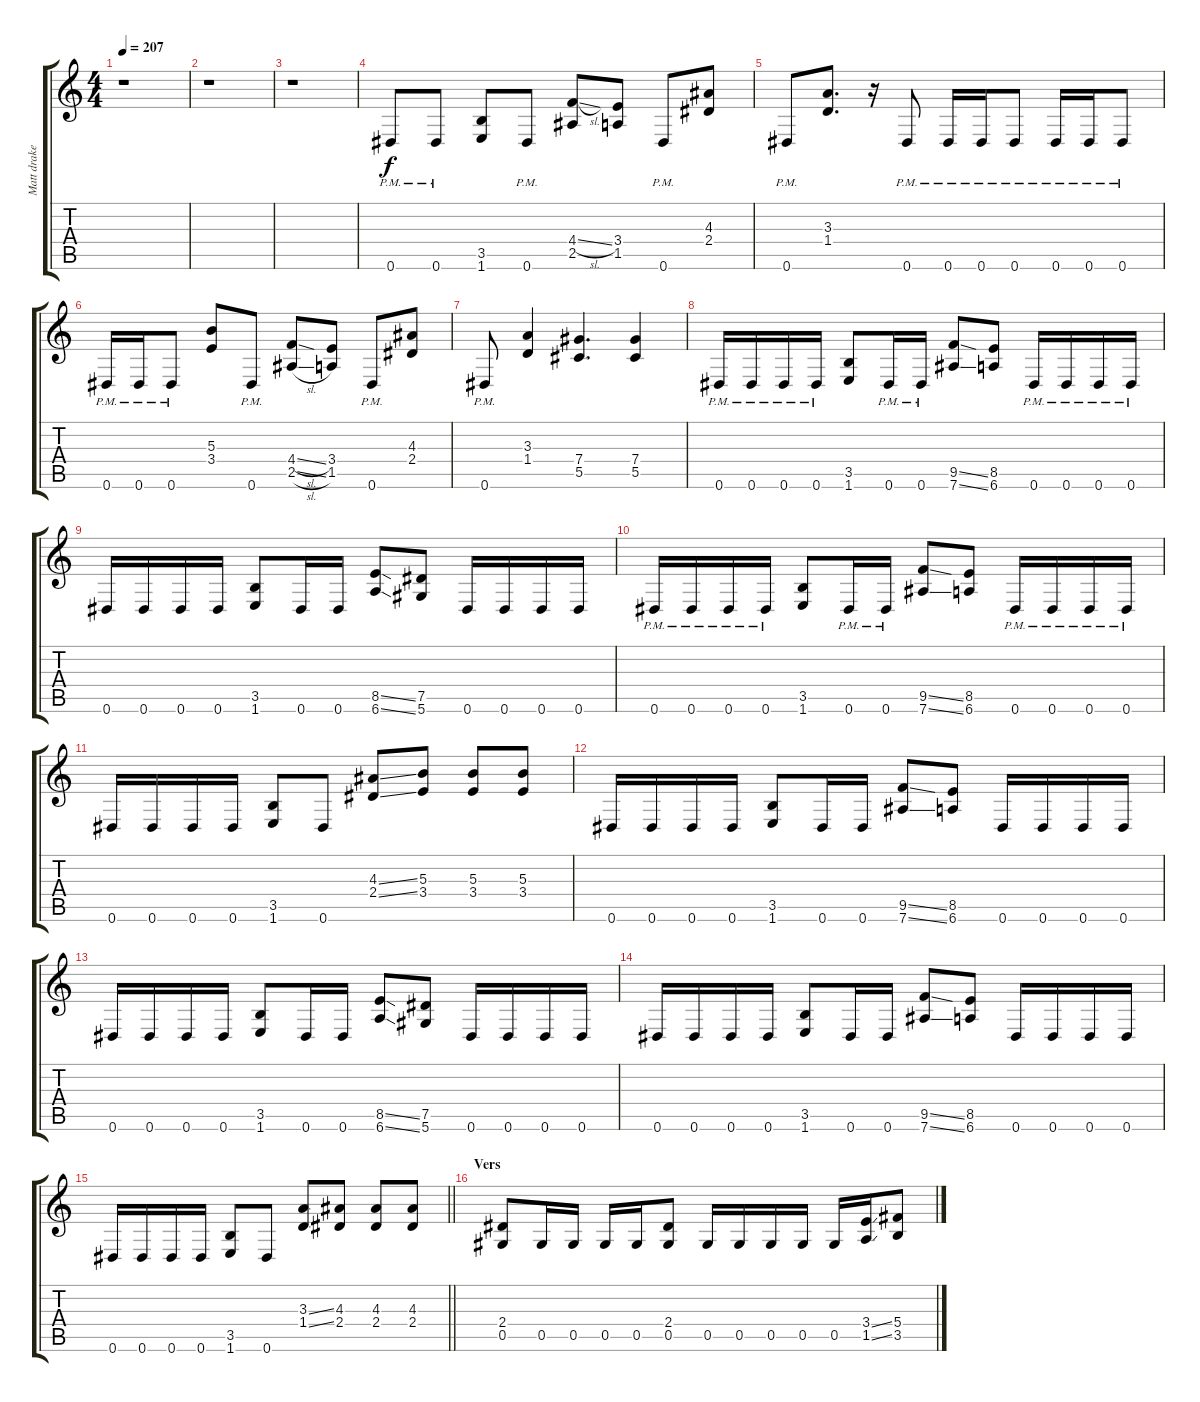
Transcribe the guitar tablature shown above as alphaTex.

\track ("Matt drake" "Matt drake") {instrument distortionguitar}
\staff {score tabs}
\tuning (Eb4 Bb3 Gb3 Db3 Ab2 Eb2) {hide}
\ts (4 4)
\tempo 207
\clef g2
\ks c
r.1{dy f} |
r.1 |
r.1 |
0.6{pm}.8 0.6{pm}.8 (3.5 1.6).8 0.6{pm}.8 (4.4{sl} 2.5).8 (3.4 1.5).8 0.6{pm}.8 (4.3 2.4).8 |
0.6{pm}.8 (3.3 1.4).8{d} r.16 0.6{pm}.8 0.6{pm}.16 0.6{pm}.16 0.6{pm}.8 0.6{pm}.16 0.6{pm}.16 0.6{pm}.8 |
0.6{pm}.16 0.6{pm}.16 0.6{pm}.8 (5.3 3.4).8 0.6{pm}.8 (4.4{sl} 2.5{sl}).8 (3.4 1.5).8 0.6{pm}.8 (4.3 2.4).8 |
0.6{pm}.8 (3.3 1.4).4 (7.4 5.5).4{d} (7.4 5.5).4 |
0.6{pm}.16 0.6{pm}.16 0.6{pm}.16 0.6{pm}.16 (3.5 1.6).8 0.6{pm}.16 0.6{pm}.16 (9.5{ss} 7.6{ss}).8 (8.5 6.6).8 0.6{pm}.16 0.6{pm}.16 0.6{pm}.16 0.6{pm}.16 |
0.6.16 0.6.16 0.6.16 0.6.16 (3.5 1.6).8 0.6.16 0.6.16 (8.5{ss} 6.6{ss}).8 (7.5 5.6).8 0.6.16 0.6.16 0.6.16 0.6.16 |
0.6{pm}.16 0.6{pm}.16 0.6{pm}.16 0.6{pm}.16 (3.5 1.6).8 0.6{pm}.16 0.6{pm}.16 (9.5{ss} 7.6{ss}).8 (8.5 6.6).8 0.6{pm}.16 0.6{pm}.16 0.6{pm}.16 0.6{pm}.16 |
0.6.16 0.6.16 0.6.16 0.6.16 (3.5 1.6).8 0.6.8 (4.3{ss} 2.4{ss}).8 (5.3 3.4).8 (5.3 3.4).8 (5.3 3.4).8 |
0.6.16 0.6.16 0.6.16 0.6.16 (3.5 1.6).8 0.6.16 0.6.16 (9.5{ss} 7.6{ss}).8 (8.5 6.6).8 0.6.16 0.6.16 0.6.16 0.6.16 |
0.6.16 0.6.16 0.6.16 0.6.16 (3.5 1.6).8 0.6.16 0.6.16 (8.5{ss} 6.6{ss}).8 (7.5 5.6).8 0.6.16 0.6.16 0.6.16 0.6.16 |
0.6.16 0.6.16 0.6.16 0.6.16 (3.5 1.6).8 0.6.16 0.6.16 (9.5{ss} 7.6{ss}).8 (8.5 6.6).8 0.6.16 0.6.16 0.6.16 0.6.16 |
\barLineRight lightlight
0.6.16 0.6.16 0.6.16 0.6.16 (3.5 1.6).8 0.6.8 (3.3{ss} 1.4{ss}).8 (4.3 2.4).8 (4.3 2.4).8 (4.3 2.4).8 |
\section ("" "Vers")
(2.4 0.5).8 0.5.16 0.5.16 0.5.16 0.5.16 (2.4 0.5).8 0.5.16 0.5.16 0.5.16 0.5.16 0.5.16 (3.4{ss} 1.5{ss}).16 (5.4 3.5).8
